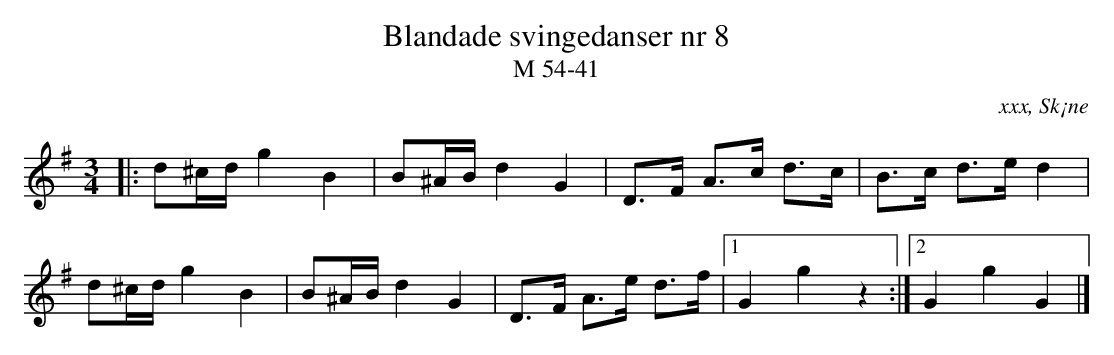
X:1
T:Blandade svingedanser nr 8
T:M 54-41
O:xxx, Sk¡ne
M:3/4
L:1/8
Q:1/4=108
K:C
[K:G] |: d^c/d/ g2 B2 | B^A/B/ d2 G2 | D>F A>c d>c | B>c d>e d2 |
d^c/d/ g2 B2 | B^A/B/ d2 G2 | D>F A>e d>f |1 G2 g2 z2 :|2 G2 g2 G2 |]
